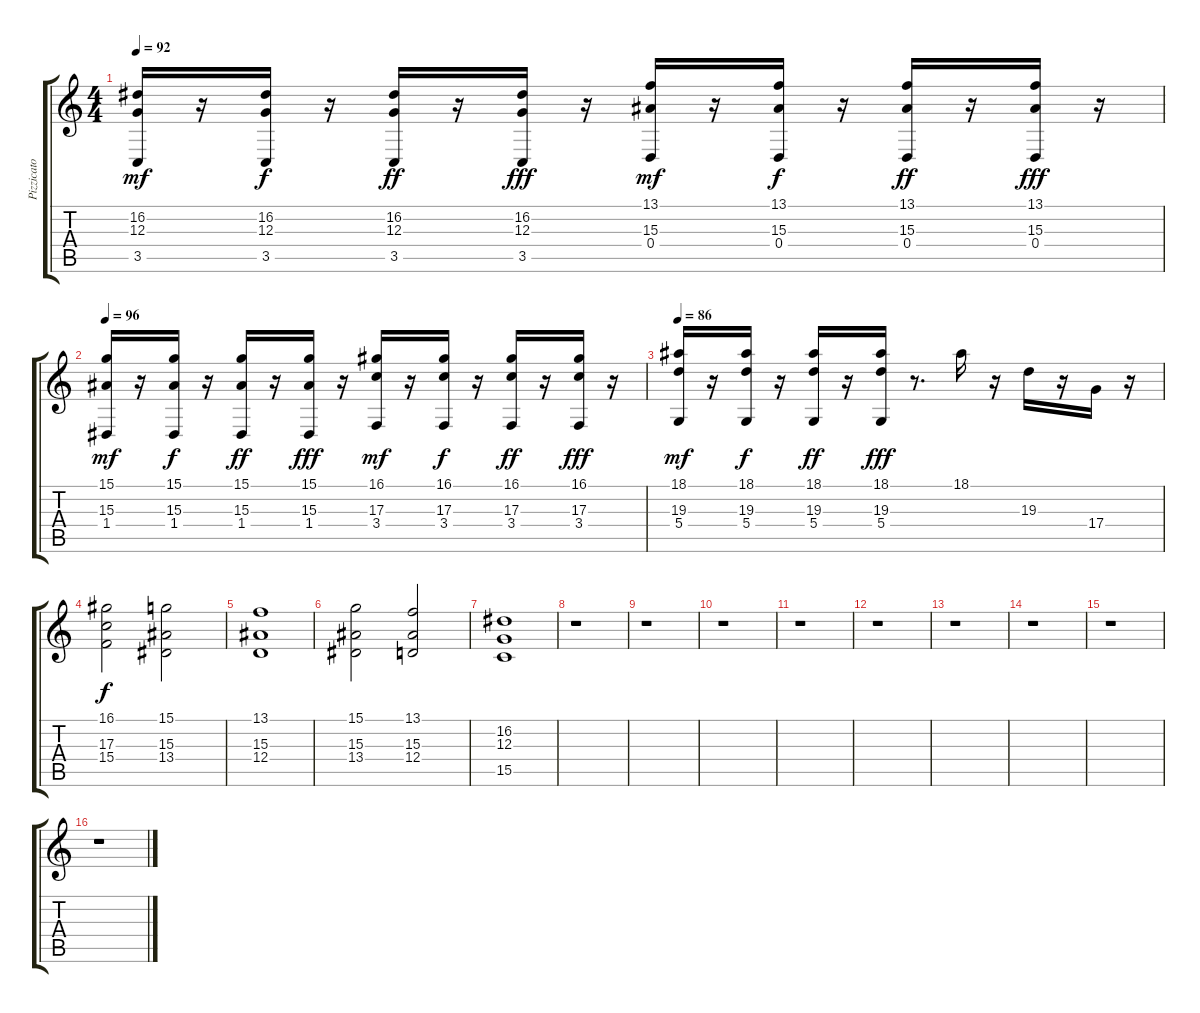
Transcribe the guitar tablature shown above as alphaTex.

\track ("Pizzicato Strings" "Pizzicato ") {instrument pizzicatostrings}
\staff {score tabs}
\tuning (E4 B3 G3 D3 A2 E2) {hide}
\ts (4 4)
\tempo 92
\clef g2
\ks c
(16.2 12.3 3.5).16{dy mf volume 12} r.16 (16.2 12.3 3.5).16{dy f} r.16 (16.2 12.3 3.5).16{dy ff} r.16 (16.2 12.3 3.5).16{dy fff} r.16 (13.1 15.3 0.4).16{dy mf} r.16 (13.1 15.3 0.4).16{dy f} r.16 (13.1 15.3 0.4).16{dy ff} r.16 (13.1 15.3 0.4).16{dy fff} r.16 |
\tempo 96
(15.1 15.3 1.4).16{dy mf volume 14} r.16 (15.1 15.3 1.4).16{dy f} r.16 (15.1 15.3 1.4).16{dy ff} r.16 (15.1 15.3 1.4).16{dy fff} r.16 (16.1 17.3 3.4).16{dy mf} r.16 (16.1 17.3 3.4).16{dy f} r.16 (16.1 17.3 3.4).16{dy ff} r.16 (16.1 17.3 3.4).16{dy fff} r.16 |
\tempo 86
(18.1 19.3 5.4).16{dy mf} r.16 (18.1 19.3 5.4).16{dy f} r.16 (18.1 19.3 5.4).16{dy ff} r.16 (18.1 19.3 5.4).16{dy fff} r.8{d volume 10} 18.1.16 r.16 19.3.16 r.16 17.4.16 r.16 |
(16.1 17.3 15.4).2{dy f} (15.1 15.3 13.4).2 |
(13.1 15.3 12.4).1 |
(15.1 15.3 13.4).2 (13.1 15.3 12.4).2 |
(16.2 12.3 15.5).1 |
r.1 |
r.1 |
r.1 |
r.1 |
r.1 |
r.1 |
r.1 |
r.1 |
r.1
